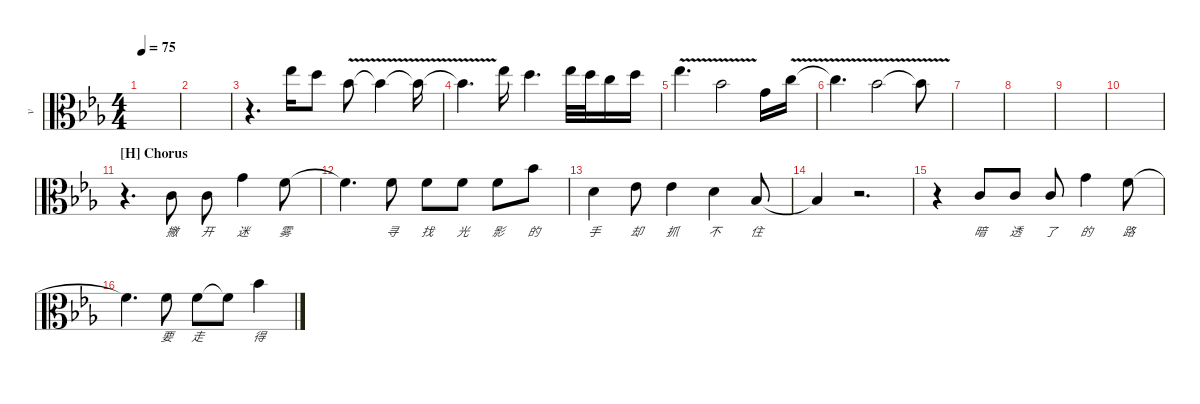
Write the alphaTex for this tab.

\defaultSystemsLayout 4
\hideDynamics
\bracketExtendMode nobrackets
\otherSystemsTrackNameOrientation horizontal
\track ("Vocal" "v") {instrument viola}
\staff {score}
\tuning (A4 D4 G3 C3)
\ts (4 4)
\tempo 75
\clef c3
\ks cminor
|
|
r.4{d beam Down} 6.1{acc b}.16{beam Down} 5.1{acc forcenatural}.8{beam Down} 1.1{v acc b}.8{beam Down} 1.1{v t acc b}.4{beam Down} 1.1{v t acc b}.16{beam Down} |
1.1{v t acc b}.4{d beam Down} 6.1{acc b}.16{beam Down} 5.1{acc forcenatural}.4{d beam Down} 6.1{acc b}.32{beam Down} 5.1{acc forcenatural}.32{beam Down} 3.1{acc forcenatural}.16{beam Down} 5.1{acc forcenatural}.16{beam Down} |
6.1{v acc b}.4{d beam Down} 1.1{v acc b}.2{beam Down} 5.2{acc forcenatural}.16{beam Down} 3.1{v acc forcenatural}.16{beam Down} |
3.1{v t acc forcenatural}.4{d beam Down} 1.1{v acc b}.2{beam Down} 1.1{t acc b}.8{beam Down} |
|
|
|
|
\section ("H" "Chorus")
r.4{d beam Down} 5.3{acc forcenatural}.8{lyrics (0 "撇") lyrics (1 "") lyrics (2 "") lyrics (3 "") lyrics (4 "") dy ff beam Down} 5.3{acc forcenatural}.8{lyrics (0 "开") lyrics (1 "") lyrics (2 "") lyrics (3 "") lyrics (4 "") beam Down} 5.2{acc forcenatural}.4{lyrics (0 "迷") lyrics (1 "") lyrics (2 "") lyrics (3 "") lyrics (4 "") beam Down} 3.2{acc forcenatural}.8{lyrics (0 "雾") lyrics (1 "") lyrics (2 "") lyrics (3 "") lyrics (4 "") beam Down} |
3.2{t acc forcenatural}.4{d beam Down} 3.2{acc forcenatural}.8{lyrics (0 "寻") lyrics (1 "") lyrics (2 "") lyrics (3 "") lyrics (4 "") beam Down} 3.2{acc forcenatural}.8{lyrics (0 "找") lyrics (1 "") lyrics (2 "") lyrics (3 "") lyrics (4 "") beam Down} 3.2{acc forcenatural}.8{lyrics (0 "光") lyrics (1 "") lyrics (2 "") lyrics (3 "") lyrics (4 "") beam Down} 3.2{acc forcenatural}.8{lyrics (0 "影") lyrics (1 "") lyrics (2 "") lyrics (3 "") lyrics (4 "") beam Down} 1.1{acc b}.8{lyrics (0 "的") lyrics (1 "") lyrics (2 "") lyrics (3 "") lyrics (4 "") beam Down} |
0.2{acc forcenatural}.4{lyrics (0 "手") lyrics (1 "") lyrics (2 "") lyrics (3 "") lyrics (4 "") beam Down} 1.2{acc b}.8{lyrics (0 "却") lyrics (1 "") lyrics (2 "") lyrics (3 "") lyrics (4 "") beam Down} 1.2{acc b}.4{lyrics (0 "抓") lyrics (1 "") lyrics (2 "") lyrics (3 "") lyrics (4 "") beam Down} 0.2{acc forcenatural}.4{lyrics (0 "不") lyrics (1 "") lyrics (2 "") lyrics (3 "") lyrics (4 "") beam Down} 3.3{acc b}.8{lyrics (0 "住") lyrics (1 "") lyrics (2 "") lyrics (3 "") lyrics (4 "") beam Up} |
3.3{t acc b}.4{beam Up} r.2{d beam Up} |
r.4{beam Down} 5.3{acc forcenatural}.8{lyrics (0 "暗") lyrics (1 "") lyrics (2 "") lyrics (3 "") lyrics (4 "") beam Up} 5.3{acc forcenatural}.8{lyrics (0 "透") lyrics (1 "") lyrics (2 "") lyrics (3 "") lyrics (4 "") beam Up} 5.3{acc forcenatural}.8{lyrics (0 "了") lyrics (1 "") lyrics (2 "") lyrics (3 "") lyrics (4 "") beam Up} 5.2{acc forcenatural}.4{lyrics (0 "的") lyrics (1 "") lyrics (2 "") lyrics (3 "") lyrics (4 "") beam Down} 3.2{acc forcenatural}.8{lyrics (0 "路") lyrics (1 "") lyrics (2 "") lyrics (3 "") lyrics (4 "") beam Down} |
3.2{t acc forcenatural}.4{d beam Down} 3.2{acc forcenatural}.8{lyrics (0 "要") lyrics (1 "") lyrics (2 "") lyrics (3 "") lyrics (4 "") beam Down} 3.2{acc forcenatural}.8{lyrics (0 "走") lyrics (1 "") lyrics (2 "") lyrics (3 "") lyrics (4 "") beam Down} 3.2{t acc forcenatural}.8{beam Down} 1.1{acc b}.4{lyrics (0 "得") lyrics (1 "") lyrics (2 "") lyrics (3 "") lyrics (4 "") beam Down}
